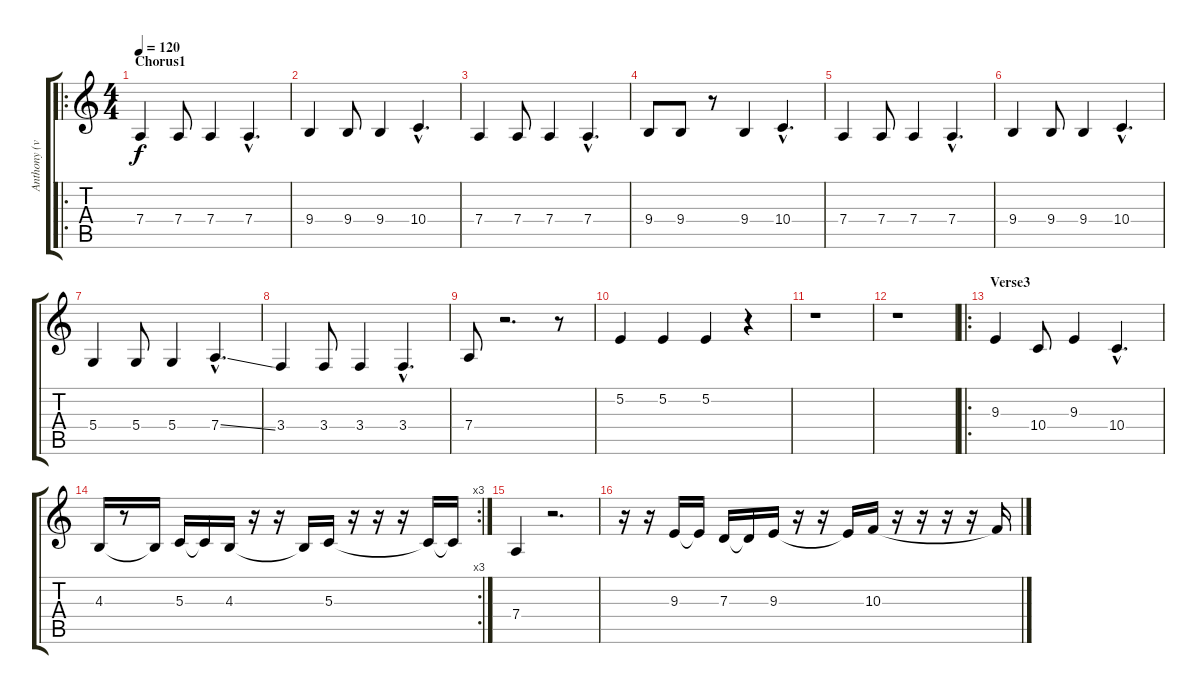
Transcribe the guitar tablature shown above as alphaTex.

\track ("Anthony (vocal)" "Anthony (v") {instrument lead6voice}
\staff {score tabs}
\tuning (E4 B3 G3 D3 A2 E2) {hide}
\ro
\ts (4 4)
\section ("" "Chorus1")
\tempo 120
\clef g2
\ks c
7.4.4{dy f} 7.4.8 7.4.4 7.4{hac}.4{d} |
9.4.4 9.4.8 9.4.4 10.4{hac}.4{d} |
7.4.4 7.4.8 7.4.4 7.4{hac}.4{d} |
9.4.8 9.4.8 r.8 9.4.4 10.4{hac}.4{d} |
7.4.4 7.4.8 7.4.4 7.4{hac}.4{d} |
9.4.4 9.4.8 9.4.4 10.4{hac}.4{d} |
5.4.4 5.4.8 5.4.4 7.4{ss hac}.4{d} |
3.4.4 3.4.8 3.4.4 3.4{hac}.4{d} |
7.4.8 r.2{d} r.8 |
5.2.4 5.2.4 5.2.4 r.4 |
r.1 |
r.1 |
\ro
\section ("" "Verse3")
9.3.4 10.4.8 9.3.4 10.4{hac}.4{d} |
\rc 3
4.3.16 r.8 4.3{t}.16 5.3.16 5.3{t}.16 4.3.16 r.16 r.16 4.3{t}.16 5.3.16 r.16 r.16 r.16 5.3{t}.16 5.3{t}.16 |
7.4.4 r.2{d} |
r.16 r.16 9.3.16 9.3{t}.16 7.3.16 7.3{t}.16 9.3.16 r.16 r.16 9.3{t}.16 10.3.16 r.16 r.16 r.16 r.16 10.3{t}.16
